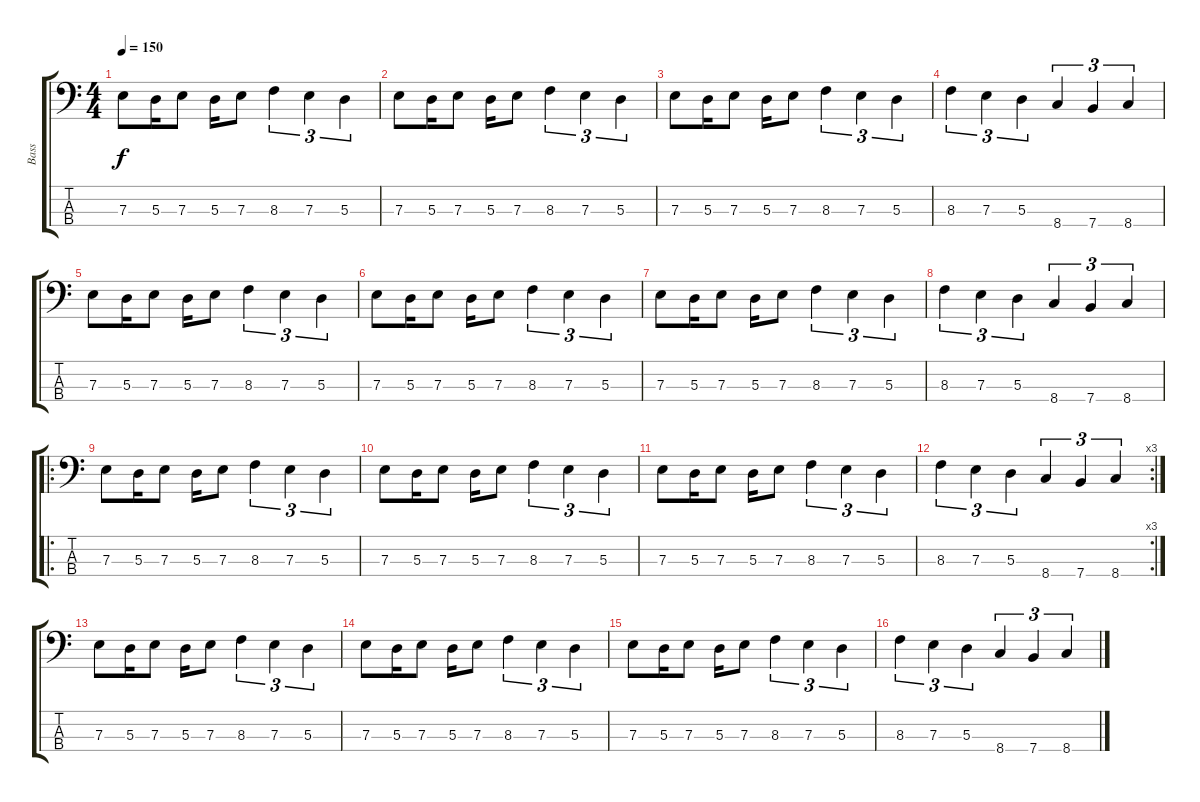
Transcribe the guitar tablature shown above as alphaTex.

\track ("Bass" "Bass") {instrument electricbassfinger}
\staff {score tabs}
\tuning (G2 D2 A1 E1) {hide}
\ts (4 4)
\tempo 150
\clef f4
\ks c
7.3.8{dy f} 5.3.16 7.3.8 5.3.16 7.3.8 8.3.4{tu (3 2)} 7.3.4{tu (3 2)} 5.3.4{tu (3 2)} |
7.3.8 5.3.16 7.3.8 5.3.16 7.3.8 8.3.4{tu (3 2)} 7.3.4{tu (3 2)} 5.3.4{tu (3 2)} |
7.3.8 5.3.16 7.3.8 5.3.16 7.3.8 8.3.4{tu (3 2)} 7.3.4{tu (3 2)} 5.3.4{tu (3 2)} |
8.3.4{tu (3 2)} 7.3.4{tu (3 2)} 5.3.4{tu (3 2)} 8.4.4{tu (3 2)} 7.4.4{tu (3 2)} 8.4.4{tu (3 2)} |
7.3.8 5.3.16 7.3.8 5.3.16 7.3.8 8.3.4{tu (3 2)} 7.3.4{tu (3 2)} 5.3.4{tu (3 2)} |
7.3.8 5.3.16 7.3.8 5.3.16 7.3.8 8.3.4{tu (3 2)} 7.3.4{tu (3 2)} 5.3.4{tu (3 2)} |
7.3.8 5.3.16 7.3.8 5.3.16 7.3.8 8.3.4{tu (3 2)} 7.3.4{tu (3 2)} 5.3.4{tu (3 2)} |
8.3.4{tu (3 2)} 7.3.4{tu (3 2)} 5.3.4{tu (3 2)} 8.4.4{tu (3 2)} 7.4.4{tu (3 2)} 8.4.4{tu (3 2)} |
\ro
7.3.8 5.3.16 7.3.8 5.3.16 7.3.8 8.3.4{tu (3 2)} 7.3.4{tu (3 2)} 5.3.4{tu (3 2)} |
7.3.8 5.3.16 7.3.8 5.3.16 7.3.8 8.3.4{tu (3 2)} 7.3.4{tu (3 2)} 5.3.4{tu (3 2)} |
7.3.8 5.3.16 7.3.8 5.3.16 7.3.8 8.3.4{tu (3 2)} 7.3.4{tu (3 2)} 5.3.4{tu (3 2)} |
\rc 3
8.3.4{tu (3 2)} 7.3.4{tu (3 2)} 5.3.4{tu (3 2)} 8.4.4{tu (3 2)} 7.4.4{tu (3 2)} 8.4.4{tu (3 2)} |
7.3.8 5.3.16 7.3.8 5.3.16 7.3.8 8.3.4{tu (3 2)} 7.3.4{tu (3 2)} 5.3.4{tu (3 2)} |
7.3.8 5.3.16 7.3.8 5.3.16 7.3.8 8.3.4{tu (3 2)} 7.3.4{tu (3 2)} 5.3.4{tu (3 2)} |
7.3.8 5.3.16 7.3.8 5.3.16 7.3.8 8.3.4{tu (3 2)} 7.3.4{tu (3 2)} 5.3.4{tu (3 2)} |
8.3.4{tu (3 2)} 7.3.4{tu (3 2)} 5.3.4{tu (3 2)} 8.4.4{tu (3 2)} 7.4.4{tu (3 2)} 8.4.4{tu (3 2)}
